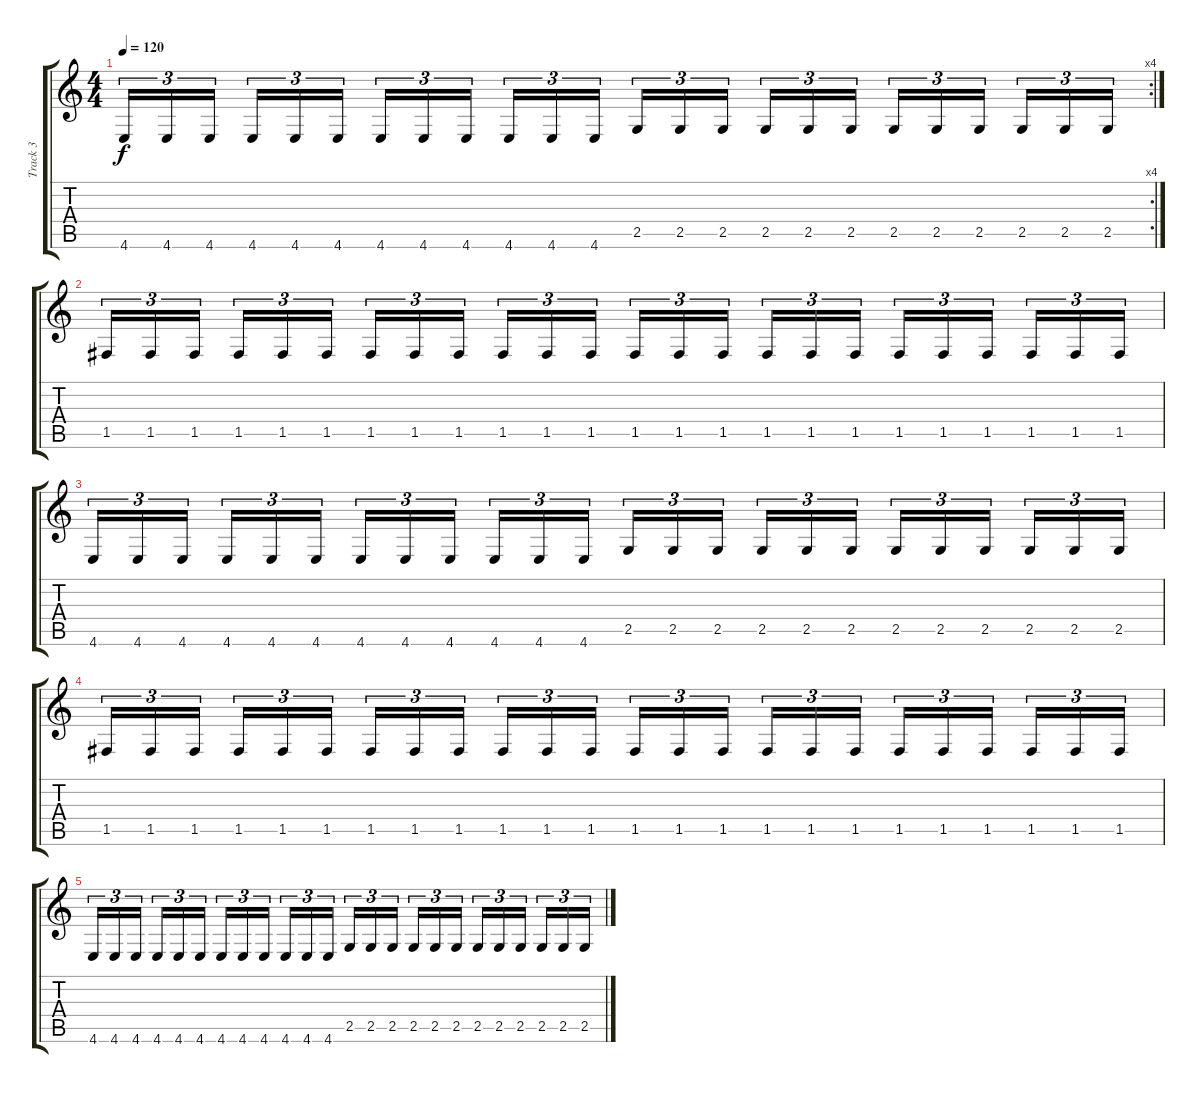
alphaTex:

\track ("Track 3" "Track 3") {instrument distortionguitar}
\staff {score tabs}
\tuning (C4 G3 Eb3 Bb2 F2 C2) {hide}
\rc 4
\ts (4 4)
\tempo 120
\clef g2
\ks c
4.6.16{tu (3 2) dy f} 4.6.16{tu (3 2)} 4.6.16{tu (3 2) beam splitsecondary} 4.6.16{tu (3 2)} 4.6.16{tu (3 2)} 4.6.16{tu (3 2)} 4.6.16{tu (3 2)} 4.6.16{tu (3 2)} 4.6.16{tu (3 2) beam splitsecondary} 4.6.16{tu (3 2)} 4.6.16{tu (3 2)} 4.6.16{tu (3 2)} 2.5.16{tu (3 2)} 2.5.16{tu (3 2)} 2.5.16{tu (3 2) beam splitsecondary} 2.5.16{tu (3 2)} 2.5.16{tu (3 2)} 2.5.16{tu (3 2)} 2.5.16{tu (3 2)} 2.5.16{tu (3 2)} 2.5.16{tu (3 2) beam splitsecondary} 2.5.16{tu (3 2)} 2.5.16{tu (3 2)} 2.5.16{tu (3 2)} |
1.5.16{tu (3 2) volume 0} 1.5.16{tu (3 2)} 1.5.16{tu (3 2) beam splitsecondary} 1.5.16{tu (3 2)} 1.5.16{tu (3 2)} 1.5.16{tu (3 2)} 1.5.16{tu (3 2)} 1.5.16{tu (3 2)} 1.5.16{tu (3 2) beam splitsecondary} 1.5.16{tu (3 2)} 1.5.16{tu (3 2)} 1.5.16{tu (3 2)} 1.5.16{tu (3 2)} 1.5.16{tu (3 2)} 1.5.16{tu (3 2) beam splitsecondary} 1.5.16{tu (3 2)} 1.5.16{tu (3 2)} 1.5.16{tu (3 2)} 1.5.16{tu (3 2)} 1.5.16{tu (3 2)} 1.5.16{tu (3 2) beam splitsecondary} 1.5.16{tu (3 2)} 1.5.16{tu (3 2)} 1.5.16{tu (3 2)} |
4.6.16{tu (3 2)} 4.6.16{tu (3 2)} 4.6.16{tu (3 2) beam splitsecondary} 4.6.16{tu (3 2)} 4.6.16{tu (3 2)} 4.6.16{tu (3 2)} 4.6.16{tu (3 2)} 4.6.16{tu (3 2)} 4.6.16{tu (3 2) beam splitsecondary} 4.6.16{tu (3 2)} 4.6.16{tu (3 2)} 4.6.16{tu (3 2)} 2.5.16{tu (3 2)} 2.5.16{tu (3 2)} 2.5.16{tu (3 2) beam splitsecondary} 2.5.16{tu (3 2)} 2.5.16{tu (3 2)} 2.5.16{tu (3 2)} 2.5.16{tu (3 2)} 2.5.16{tu (3 2)} 2.5.16{tu (3 2) beam splitsecondary} 2.5.16{tu (3 2)} 2.5.16{tu (3 2)} 2.5.16{tu (3 2)} |
1.5.16{tu (3 2)} 1.5.16{tu (3 2)} 1.5.16{tu (3 2) beam splitsecondary} 1.5.16{tu (3 2)} 1.5.16{tu (3 2)} 1.5.16{tu (3 2)} 1.5.16{tu (3 2)} 1.5.16{tu (3 2)} 1.5.16{tu (3 2) beam splitsecondary} 1.5.16{tu (3 2)} 1.5.16{tu (3 2)} 1.5.16{tu (3 2)} 1.5.16{tu (3 2)} 1.5.16{tu (3 2)} 1.5.16{tu (3 2) beam splitsecondary} 1.5.16{tu (3 2)} 1.5.16{tu (3 2)} 1.5.16{tu (3 2)} 1.5.16{tu (3 2)} 1.5.16{tu (3 2)} 1.5.16{tu (3 2) beam splitsecondary} 1.5.16{tu (3 2)} 1.5.16{tu (3 2)} 1.5.16{tu (3 2)} |
4.6.16{tu (3 2)} 4.6.16{tu (3 2)} 4.6.16{tu (3 2) beam splitsecondary} 4.6.16{tu (3 2)} 4.6.16{tu (3 2)} 4.6.16{tu (3 2)} 4.6.16{tu (3 2)} 4.6.16{tu (3 2)} 4.6.16{tu (3 2) beam splitsecondary} 4.6.16{tu (3 2)} 4.6.16{tu (3 2)} 4.6.16{tu (3 2)} 2.5.16{tu (3 2)} 2.5.16{tu (3 2)} 2.5.16{tu (3 2) beam splitsecondary} 2.5.16{tu (3 2)} 2.5.16{tu (3 2)} 2.5.16{tu (3 2)} 2.5.16{tu (3 2)} 2.5.16{tu (3 2)} 2.5.16{tu (3 2) beam splitsecondary} 2.5.16{tu (3 2)} 2.5.16{tu (3 2)} 2.5.16{tu (3 2)}
